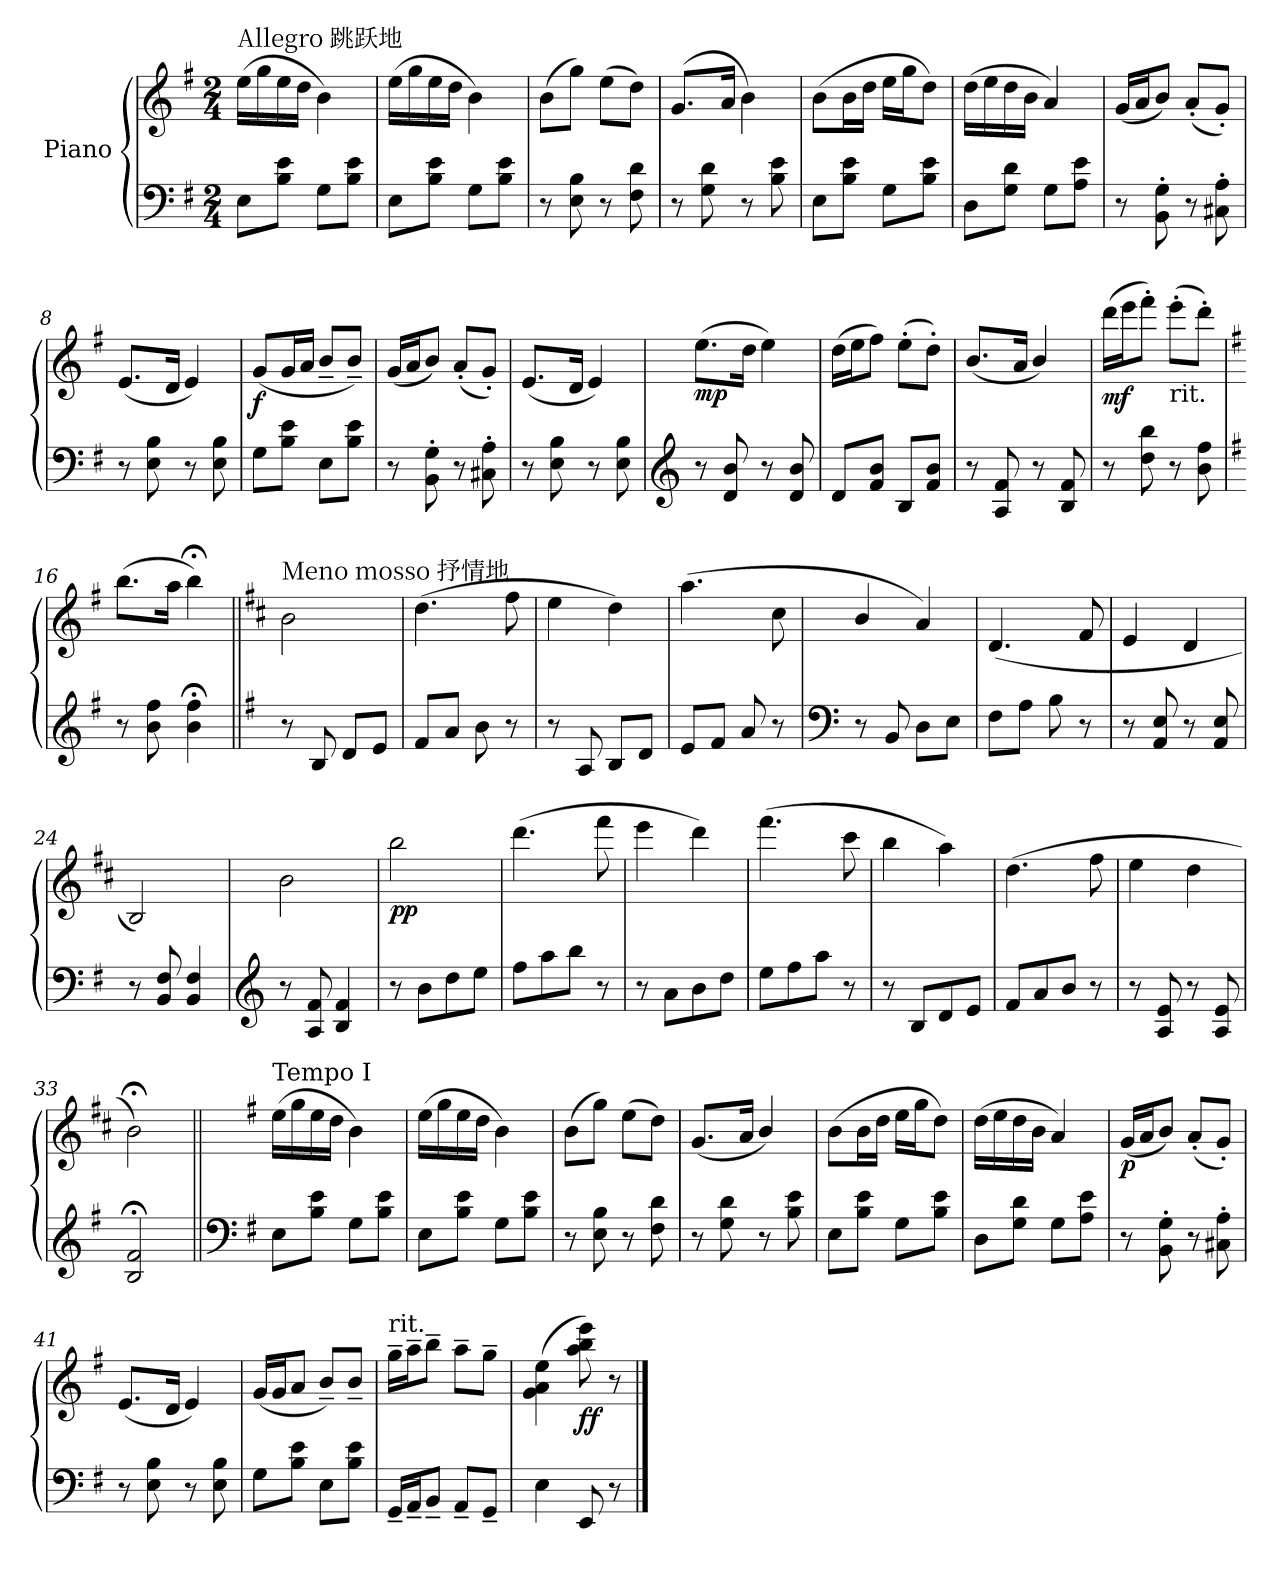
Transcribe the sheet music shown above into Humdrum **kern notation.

**kern	**kern	**dynam
*part1	*part1	*part1
*staff2	*staff1	*staff1/2
*I"Piano	*	*
*clefF4	*clefG2	*
*k[f#]	*k[f#]	*
*M2/4	*M2/4	*
=1	=1	=1
!	!LO:TX:a:t=Allegro 跳跃地	!
8E<\L	(>16ee\LL	.
.	16gg\	.
8B\<< 8e\<<J	16ee\	.
.	16dd\JJ	.
8G<\L	4b\)	.
8B\ 8e\J	.	.
=2	=2	=2
8E\L	(>16ee\LL	.
.	16gg\	.
8B\ 8e\J	16ee\	.
.	16dd\JJ	.
8G\L	4b\)	.
8B\ 8e\J	.	.
=3	=3	=3
8r	(>8b\L	.
8E\ 8B\	8gg\J)	.
8r	(>8ee\L	.
8F#\ 8d\	8dd\J)	.
=4	=4	=4
8r	(<8.g/L	.
8G\ 8d\	.	.
.	16a/Jk	.
8r	4b\)	.
8B\ 8e\	.	.
!!LO:LB:g=z
=5	=5	=5
8E\L	(>8b\L	.
8B\ 8e\J	16b\L	.
.	16dd\JJ	.
8G\L	16ee\LL	.
.	16gg\J	.
8B\ 8e\J	8dd\J)	.
=6	=6	=6
8D<\L	(>16dd\LL	.
.	16ee\	.
8G\<< 8d\<<J	16dd\	.
.	16b\JJ	.
8G<\L	4a/)	.
8A\<< 8e\<<J	.	.
=7	=7	=7
8r	(<16g/LL	.
.	16a/J	.
8BB\'> 8G\'>	8b/J)	.
8r	(<8a'>/L	.
8C#X\'> 8A\'>	8g'>/J)	.
=8	=8	=8
8r	(<8.e/L	.
8E\ 8B\	.	.
.	16d/Jk	.
8r	4e/)	.
8E\ 8B\	.	.
!!LO:LB:g=z
=9	=9	=9
!	!	!LO:DY:b
8G\L	(<8g/L	f
8B\ 8e\J	16g/L	.
.	16a/JJ	.
8E\L	8b~</L	.
8B\ 8e\J	8b~</J)	.
=10	=10	=10
8r	(<16g/LL	.
.	16a/J	.
8BB\'> 8G\'>	8b/J)	.
8r	(<8a'>/L	.
8C#X\'> 8A\'>	8g'>/J)	.
=11	=11	=11
8r	(<8.e/L	.
8E\ 8B\	.	.
.	16d/Jk	.
8r	4e/)	.
8E\ 8B\	.	.
=12	=12	=12
*clefG2	*	*
!	!	!LO:DY:b
8r	(>8.ee\L	mp
8d/ 8b/	.	.
.	16dd\Jk	.
8r	4ee\)	.
8d/ 8b/	.	.
!!LO:LB:g=z
=13	=13	=13
8d/L	(>16dd\LL	.
.	16ee\J	.
8f#/ 8b/J	8ff#\J)	.
8B/L	(>8ee'>\L	.
8f#/ 8b/J	8dd'>\J)	.
=14	=14	=14
8r	(<8.b/L	.
8A/ 8f#/	.	.
.	16a/Jk	.
8r	4b/)	.
8B/ 8f#/	.	.
=15	=15	=15
!	!	!LO:DY:b
8r	(>16ddd\LL	mf
.	16eee\J	.
8dd\ 8bb\	8fff#'>\J)	.
!	!LO:TX:b:t=rit.	!
8r	(>8eee'>\L	.
8b\ 8ff#\	8ddd'>\J)	.
=16	=16	=16
*k[f#]	*k[f#]	*
8r	(>8.bb\L	.
8b\ 8ff#\	.	.
.	16aa\Jk	.
4b\;< 4ff#\;<	4bb;<\)	.
!!LO:PB:g=z
=17||	=17||	=17||
*	*k[f#c#]	*
!	!LO:TX:a:t=Meno mosso 抒情地	!
8r	2b\	.
8B</	.	.
8d</L	.	.
8e</J	.	.
=18	=18	=18
8f#</L	(>4.dd\	.
8a/J	.	.
8b\	.	.
8r	8ff#\	.
=19	=19	=19
8r	4ee\	.
8A</	.	.
8B</L	4dd\)	.
8d</J	.	.
=20	=20	=20
8e</L	(>4.aa\	.
8f#</J	.	.
8a/	.	.
8r	8cc#\	.
=21	=21	=21
*clefF4	*	*
8r	4b/	.
8BB</	.	.
8D\L	4a/)	.
8E\J	.	.
=22	=22	=22
8F#<\L	(<4.d/	.
8A\J	.	.
8B\	.	.
8r	8f#/	.
!!LO:LB:g=z
=23	=23	=23
8r	4e/	.
8AA/ 8E/	.	.
8r	4d/	.
8AA/ 8E/	.	.
=24	=24	=24
8r	2B/)	.
8BB/ 8F#/	.	.
4BB/ 4F#/	.	.
=25	=25	=25
*clefG2	*	*
8r	2b\	.
8A/ 8f#/	.	.
4B/ 4f#/	.	.
=26	=26	=26
!	!	!LO:DY:b
8r	2bb\	pp
8b<\L	.	.
8dd<\	.	.
8ee<\J	.	.
=27	=27	=27
8ff#<\L	(>4.ddd\	.
8aa\	.	.
8bb\J	.	.
8r	8fff#\	.
=28	=28	=28
8r	4eee\	.
8a<\L	.	.
8b\	4ddd\)	.
8dd<\J	.	.
!!LO:LB:g=z
=29	=29	=29
8ee\L	(>4.fff#\	.
8ff#\	.	.
8aa\J	.	.
8r	8ccc#\	.
=30	=30	=30
8r	4bb\	.
8B</L	.	.
8d/	4aa\)	.
8e/J	.	.
=31	=31	=31
8f#/L	(>4.dd\	.
8a/	.	.
8b/J	.	.
8r	8ff#\	.
=32	=32	=32
8r	4ee\	.
8A/ 8e/	.	.
8r	4dd\	.
8A/ 8e/	.	.
=33	=33	=33
2B/; 2f#/;	2b;<\)	.
=34||	=34||	=34||
*clefF4	*	*
*k[f#]	*k[f#]	*
!	!LO:TX:a:t=Tempo I	!
8E\L	(>16ee\LL	.
.	16gg\	.
8B\ 8e\J	16ee\	.
.	16dd\JJ	.
8G\L	4b\)	.
8B\ 8e\J	.	.
!!LO:LB:g=z
=35	=35	=35
8E\L	(>16ee\LL	.
.	16gg\	.
8B\ 8e\J	16ee\	.
.	16dd\JJ	.
8G\L	4b\)	.
8B\ 8e\J	.	.
=36	=36	=36
8r	(>8b\L	.
8E\ 8B\	8gg\J)	.
8r	(>8ee\L	.
8F#\ 8d\	8dd\J)	.
=37	=37	=37
8r	(<8.g/L	.
8G\ 8d\	.	.
.	16a/Jk	.
8r	4b/)	.
8B\ 8e\	.	.
=38	=38	=38
8E\L	(>8b\L	.
8B\ 8e\J	16b\L	.
.	16dd\JJ	.
8G\L	16ee\LL	.
.	16gg\J	.
8B\ 8e\J	8dd\J)	.
=39	=39	=39
8D\L	(>16dd\LL	.
.	16ee\	.
8G\ 8d\J	16dd\	.
.	16b\JJ	.
8G\L	4a/)	.
8A\ 8e\J	.	.
!!LO:LB:g=z
=40	=40	=40
!	!	!LO:DY:b
8r	(<16g/LL	p
.	16a/J	.
8BB\'> 8G\'>	8b/J)	.
8r	(<8a'</L	.
8C#X\'> 8A\'>	8g'</J)	.
=41	=41	=41
8r	(<8.e/L	.
8E\ 8B\	.	.
.	16d/Jk	.
8r	4e/)	.
8E\ 8B\	.	.
=42	=42	=42
8G\L	(<16g/LL	.
.	16g/J	.
8B\ 8e\J	8a/J	.
8E\L	8b~>/L)	.
8B\ 8e\J	8b~>/J	.
=43	=43	=43
!	!LO:TX:a:t=rit.	!
16GG<~</LL	16gg~>\LL	.
16AA~</J	16aa~>\J	.
8BB~</J	8bb~>\J	.
8AA~</L	8aa~>\L	.
8GG~</J	8gg~>\J	.
=44	=44	=44
4E\	(>4g\ 4a\ 4ee\	.
!	!	!LO:DY:b
8EE/	8aa\ 8bb\ 8eee\)	ff
8r	8r	.
==	==	==
*-	*-	*-
